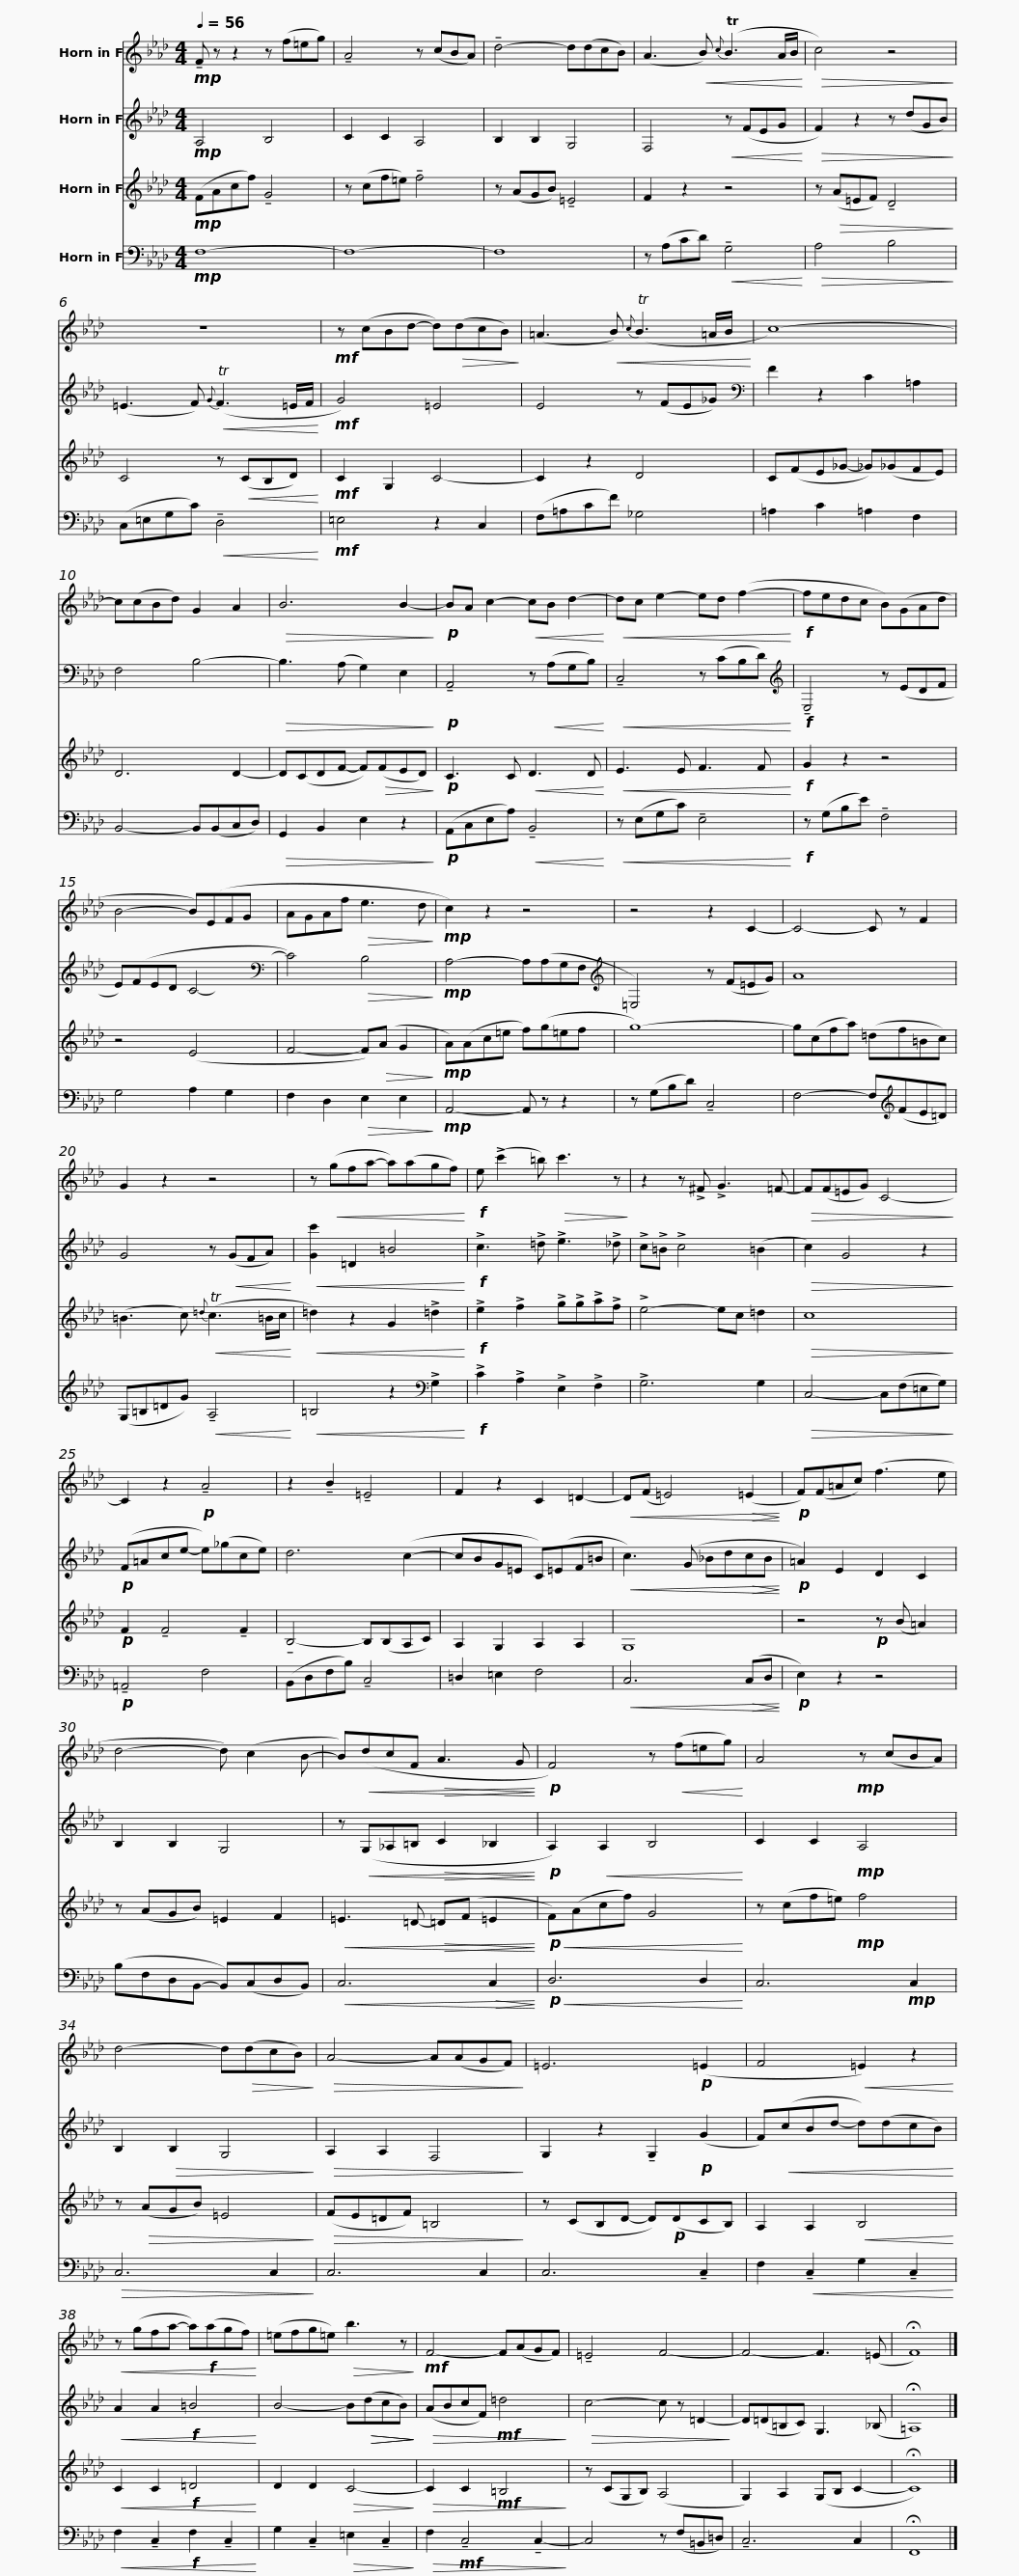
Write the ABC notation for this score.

X:1
%%score 1 2 3 4
L:1/8
Q:1/4=56
M:4/4
I:linebreak $
K:none
V:1 treble transpose=-7
V:2 treble transpose=-7
V:3 treble transpose=-7
V:4 bass transpose=-7
V:1
[K:Ab]!mp! !tenuto!F z z2 z (f=eg) | !tenuto!A4 z (cBA) | !tenuto!d4- d(dcB) | (A3!<(! B){c} (TB3 A/B/!<)! |$!>(! c4) z4!>)! | %5
 z8 |!mf! z (cBd- d)!>(!(dcB)!>)! | (=A3!<(! B){c} (TB3 =A/B/!<)! |$ c8-) | c(cBd) G2 A2 | %10
!>(! B6 B2-!>)! |!p! BA c2-!<(! cB d2-!<)! |$!<(! dc e2- ed (f2-!<)! |!f! fedc B)(GAd | B4- B)(EFG | %15
 AGAf!>(! e3 d!>)! |$!mp! c2) z2 z4 | z4 z2 C2- | C4- C z F2 | G2 z2 z4 |$ %20
 z!<(! (gfa- a)(agf)!<)! |!f! e (!>!c'2 =b)!>(! c'3 z!>)! | z2 z !>!^F !>!G3 =F- |!>(! F(F=EG) C4-!>)! |$ C2 z2!p! !tenuto!A4 | %25
 z2 !tenuto!B2 !tenuto!=E4 | F2 z2 C2 =D2- |!<(! D(F =E4)!>(! (=E2!<)!!>)! |$!p! F)(F=Ac) (f3 e | d4- d) (c2 B- | %30
 B)!<(!(dcF!>(! A3 G!<)!!>)! |!p! F4) z!<(! (f=eg)!<)! |$ A4!mp! z (cBA) | d4- d!>(!(dcB)!>)! |!>(! A4- A(AGF)!>)! | %35
 =E6!p! (=E2 |$ F4!<(! =E2) z2!<)! |!<(! z (gfa- a)!f!(agf)!<)! | (=efg=e)!>(! b3 z!>)! |!mf! F4- F(AGF) |$ %40
 !tenuto!=E4 F4- | F4- F3 (=E | !fermata!F8) |] %43
V:2
[K:Ab]!mp! A,4 B,4 | C2 C2 A,4 | B,2 B,2 G,4 | F,4!<(! z (FEG!<)! |$!>(! F2) z2 z (dGB)!>)! | %5
 (=E3 F)!<(!{G} (TF3 =E/F/!<)! |!mf! G4) =E4 | E4 z (FE_G) |$[K:bass] F2 z2 C2 =A,2 | F,4 B,4- | %10
!>(! B,3 (A, G,2) E,2!>)! |!p! !tenuto!A,,4 z!<(! (A,G,B,)!<)! |$!<(! !tenuto!C,4 z (CB,D)!<)! |[K:treble]!f! !tenuto!E,4 z (EDF | E)(FED C4- | %15
[K:bass] C4)!>(! B,4!>)! |$!mp! A,4- A,(A,G,F, |[K:treble] =E,4) z (F=EG) | A8 | G4 z!<(! (GFA)!<)! |$ %20
!<(! [Gc']2 =D2 =B4!<)! |!f! !>!c3 !>!=d !>!e3 !>!_d | !>!c!>!=B !>!c4 (=B2 |!>(! c2) G4 z2!>)! |$!p! (F=Ace- e)(_gce) | %25
 d6 (c2- | cBG=E C)(=EF=B |!<(! c3) (G _Bd!>(!cB!<)!!>)! |$!p! =A2) E2 D2 C2 | B,2 B,2 G,4 | %30
 z!<(! (G,_A,=B,!>(! C2 _B,2!<)!!>)! |!p! A,2)!<(! A,2 B,4!<)! |$ C2 C2!mp! A,4 | B,2!>(! B,2 G,4!>)! |!>(! A,2 A,2 F,4!>)! | %35
 G,2 z2 !tenuto!G,2!p! (G2 |$ F)!<(!(cBd- d)(dcB)!<)! |!<(! A2 A2!f! =B4!<)! | B4- B!>(!!>(!(dcB)!>)!!>)! |!>(! (ABcF)!mf! =d4!>)! |$ %40
!>(! c4- c z =D2-!>)! | D(=D=B,C) G,3 (_B, | !fermata!=A,8) |] %43
V:3
[K:Ab]!mp! (FAcf) !tenuto!G4 | z (cf=e) !tenuto!f4 | z (AGB) !tenuto!=E4 | F2 z2 z4 |$ z!>(! (A=EF) !tenuto!D4!>)! | %5
 C4 z!<(! (CB,D)!<)! |!mf! C2 G,2 C4- | C2 z2 D4 |$ C(FE_G- _G)(_GFE) | D6 D2- | %10
 D(CDF- F)!>(!(FED)!>)! |!p! C3 C!<(! D3 D!<)! |$!<(! E3 E F3 F!<)! |!f! G2 z2 z4 | z4 (E4 | %15
 F4- F)!>(!(A G2!>)! |$!mp! A)(Ac=e f)(g=ef | g8-) | g(cfa) (=df=Bc) | (=B3 c)!<(!{=d} (Tc3 =B/c/!<)! |$ %20
!<(! =d2) z2 G2 !>!=d2!<)! |!f! !>!e2 !>!f2 !>!g!>!g!>!a!>!f | !>!e4- ec =d2 |!>(! c8!>)! |$!p! F2 !tenuto!F4 !tenuto!F2 | %25
 !tenuto!B,4- B,(B,A,C) | A,2 G,2 A,2 A,2 | G,8 |$ z4!p! z (B =A2) | z (AGB) =E2 F2 | %30
!<(! =E3 =D-!>(! =D(F =E2!<)!!>)! |!p!!<(! F)(Acf) G4!<)! |$ z (cf=e)!mp! f4 | z!>(! (AGB) =E4!>)! |!>(! (FE=DF) =B,4!>)! | %35
 z (CB,D- D)!p!(DCB,) |$ A,2 A,2!<(! B,4!<)! |!<(! C2 C2!f! =D4!<)! | D2 D2!>(! C4-!>)! |!>(! C2 C2!mf! =B,4!>)! |$ %40
 z (CG,B,) (A,4 | G,2) A,2 (G,B, C2- | !fermata!C8) |] %43
V:4
[K:Ab]!mp! F,8- | F,8- | F,8 | z (A,CD)!<(! !tenuto!G,4!<)! |$!>(! A,4 B,4!>)! | %5
 (C,=E,G,C)!<(! !tenuto!D,4!<)! |!mf! =E,4 z2 C,2 | (F,=A,CF) _G,4 |$ =A,2 C2 =A,2 F,2 | B,,4- B,,(B,,C,D,) | %10
!>(! G,,2 B,,2 E,2 z2!>)! |!p! (A,,C,E,A,)!<(! !tenuto!B,,4!<)! |$!<(! z (E,G,C) !tenuto!E,4!<)! |!f! z (G,B,E) !tenuto!F,4 | G,4 A,2 G,2 | %15
 F,2 D,2!>(! E,2 E,2!>)! |$!mp! A,,4- A,, z z2 | z (G,B,D) !tenuto!C,4 | F,4- F,[K:treble](FE=D) | (G,=B,=DG)!<(! !tenuto!A,4!<)! |$ %20
!<(! =B,4 z2[K:bass] !>!G,2!<)! |!f! !>!C2 !>!A,2 !>!E,2 !>!F,2 | !>!G,6 G,2 |!>(! C,4- C,(F,=E,G,)!>)! |$!p! !tenuto!=A,,4 F,4 | %25
 (B,,D,F,B,) !tenuto!C,4 | =D,2 =E,2 F,4 |!<(! C,6!>(! (C,D,!<)!!>)! |$!p! E,2) z2 z4 | (B,F,D,B,,- B,,)(C,D,B,,) | %30
!<(! C,6!>(! C,2!<)!!>)! |!p!!<(! D,6 D,2!<)! |$ C,6!mp! C,2 |!>(! C,6 C,2!>)! | C,6 C,2 | %35
 C,6 !tenuto!C,2 |$ F,2!<(! !tenuto!C,2 G,2 !tenuto!C,2!<)! |!<(! F,2 !tenuto!C,2!f! F,2 !tenuto!C,2!<)! | G,2 !tenuto!C,2!>(! =E,2 !tenuto!C,2!>)! |!>(! F,2!mf! !tenuto!C,4 !tenuto!C,2-!>)! |$ %40
 C,4 z (F,=B,,=D,) | !tenuto!C,6 C,2 | !fermata!F,,8 |] %43
